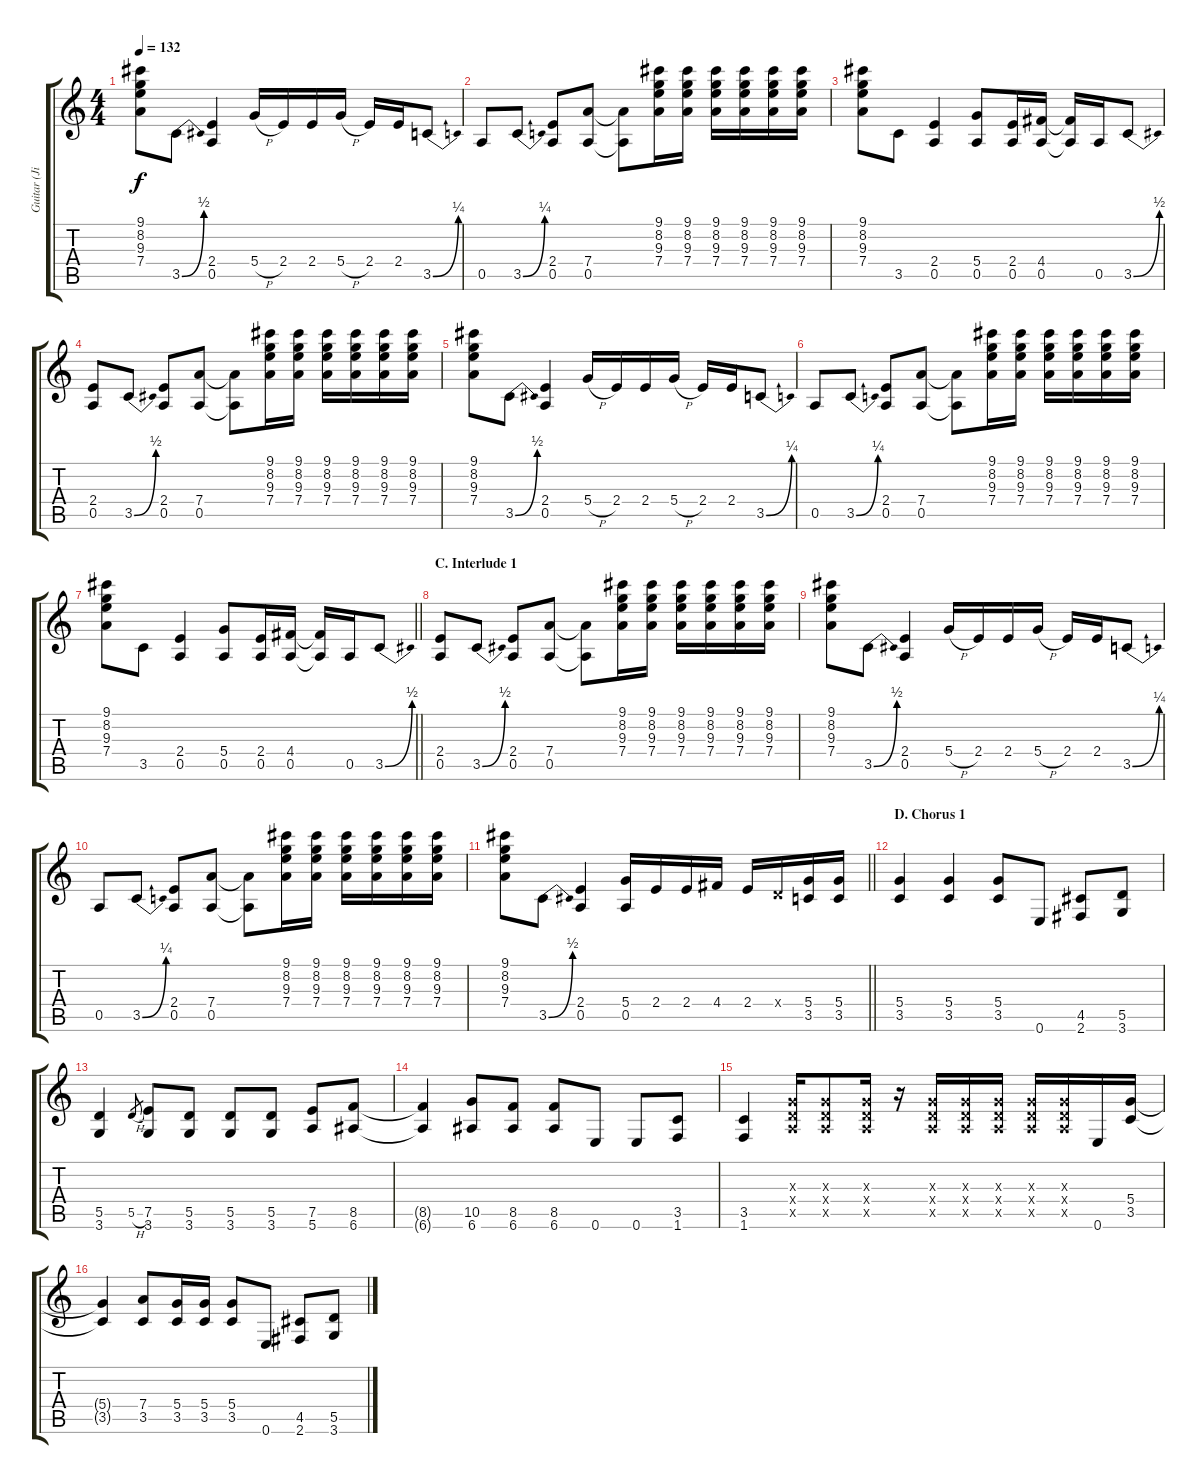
\track ("Guitar (Jimmy Page)" "Guitar (Ji") {instrument distortionguitar}
\staff {score tabs}
\tuning (E4 B3 G3 D3 A2 E2) {hide}
\ts (4 4)
\tempo 132
\clef g2
\ks c
(9.1 8.2 9.3 7.4).8{dy f} 3.5{be (bend 0 0 60 2)}.8 (2.4 0.5).4 5.4{h}.16 2.4.16 2.4.16 5.4{h}.16 2.4.16 2.4.16 3.5{be (bend 0 0 60 1)}.8 |
0.5.8 3.5{be (bend 0 0 60 1)}.8 (2.4 0.5).8 (7.4 0.5).8 (7.4{t} 0.5{t}).8 (9.1 8.2 9.3 7.4).16 (9.1 8.2 9.3 7.4).16 (9.1 8.2 9.3 7.4).16 (9.1 8.2 9.3 7.4).16 (9.1 8.2 9.3 7.4).16 (9.1 8.2 9.3 7.4).16 |
(9.1 8.2 9.3 7.4).8 3.5.8 (2.4 0.5).4 (5.4 0.5).8 (2.4 0.5).16 (4.4 0.5).16 (4.4{t} 0.5{t}).16 0.5.16 3.5{be (bend 0 0 60 2)}.8 |
(2.4 0.5).8 3.5{be (bend 0 0 60 2)}.8 (2.4 0.5).8 (7.4 0.5).8 (7.4{t} 0.5{t}).8 (9.1 8.2 9.3 7.4).16 (9.1 8.2 9.3 7.4).16 (9.1 8.2 9.3 7.4).16 (9.1 8.2 9.3 7.4).16 (9.1 8.2 9.3 7.4).16 (9.1 8.2 9.3 7.4).16 |
(9.1 8.2 9.3 7.4).8 3.5{be (bend 0 0 60 2)}.8 (2.4 0.5).4 5.4{h}.16 2.4.16 2.4.16 5.4{h}.16 2.4.16 2.4.16 3.5{be (bend 0 0 60 1)}.8 |
0.5.8 3.5{be (bend 0 0 60 1)}.8 (2.4 0.5).8 (7.4 0.5).8 (7.4{t} 0.5{t}).8 (9.1 8.2 9.3 7.4).16 (9.1 8.2 9.3 7.4).16 (9.1 8.2 9.3 7.4).16 (9.1 8.2 9.3 7.4).16 (9.1 8.2 9.3 7.4).16 (9.1 8.2 9.3 7.4).16 |
\barLineRight lightlight
(9.1 8.2 9.3 7.4).8 3.5.8 (2.4 0.5).4 (5.4 0.5).8 (2.4 0.5).16 (4.4 0.5).16 (4.4{t} 0.5{t}).16 0.5.16 3.5{be (bend 0 0 60 2)}.8 |
\section ("" "C. Interlude 1")
(2.4 0.5).8 3.5{be (bend 0 0 60 2)}.8 (2.4 0.5).8 (7.4 0.5).8 (7.4{t} 0.5{t}).8 (9.1 8.2 9.3 7.4).16 (9.1 8.2 9.3 7.4).16 (9.1 8.2 9.3 7.4).16 (9.1 8.2 9.3 7.4).16 (9.1 8.2 9.3 7.4).16 (9.1 8.2 9.3 7.4).16 |
(9.1 8.2 9.3 7.4).8 3.5{be (bend 0 0 60 2)}.8 (2.4 0.5).4 5.4{h}.16 2.4.16 2.4.16 5.4{h}.16 2.4.16 2.4.16 3.5{be (bend 0 0 60 1)}.8 |
0.5.8 3.5{be (bend 0 0 60 1)}.8 (2.4 0.5).8 (7.4 0.5).8 (7.4{t} 0.5{t}).8 (9.1 8.2 9.3 7.4).16 (9.1 8.2 9.3 7.4).16 (9.1 8.2 9.3 7.4).16 (9.1 8.2 9.3 7.4).16 (9.1 8.2 9.3 7.4).16 (9.1 8.2 9.3 7.4).16 |
\barLineRight lightlight
(9.1 8.2 9.3 7.4).8 3.5{be (bend 0 0 60 2)}.8 (2.4 0.5).4 (5.4 0.5).16 2.4.16 2.4.16 4.4.16 2.4.16 0.4{x}.16 (5.4 3.5).16 (5.4 3.5).16 |
\section ("" "D. Chorus 1")
(5.4 3.5).4 (5.4 3.5).4 (5.4 3.5).8 0.6.8 (4.5 2.6).8 (5.5 3.6).8 |
(5.5 3.6).4 5.5{h}.8{gr} (7.5 3.6).8 (5.5 3.6).8 (5.5 3.6).8 (5.5 3.6).8 (7.5 5.6).8 (8.5 6.6).8 |
(8.5{t} 6.6{t}).4 (10.5 6.6).8 (8.5 6.6).8 (8.5 6.6).8 0.6.8 0.6.8 (3.5 1.6).8 |
(3.5 1.6).4 (0.3{x} 0.4{x} 0.5{x}).16 (0.3{x} 0.4{x} 0.5{x}).8 (0.3{x} 0.4{x} 0.5{x}).16 r.16 (0.3{x} 0.4{x} 0.5{x}).16 (0.3{x} 0.4{x} 0.5{x}).16 (0.3{x} 0.4{x} 0.5{x}).16 (0.3{x} 0.4{x} 0.5{x}).16 (0.3{x} 0.4{x} 0.5{x}).16 0.6.16 (5.4 3.5).16 |
(5.4{t} 3.5{t}).4 (7.4 3.5).8 (5.4 3.5).16 (5.4 3.5).16 (5.4 3.5).8 0.6.8 (4.5 2.6).8 (5.5 3.6).8
